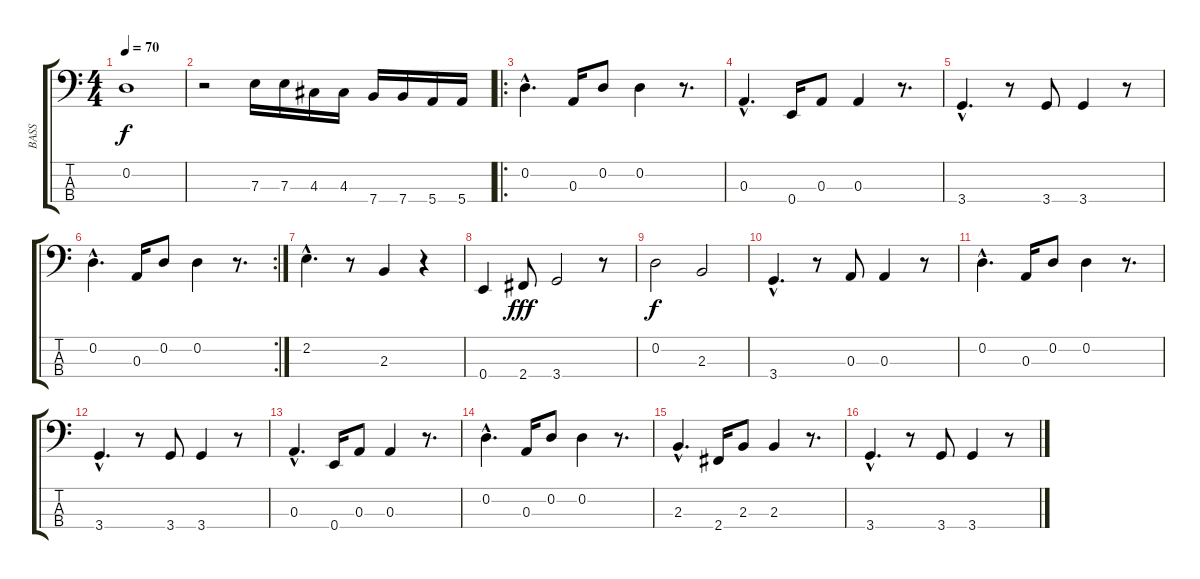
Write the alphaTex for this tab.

\track ("BASS" "BASS") {instrument electricbassfinger}
\staff {score tabs}
\tuning (G2 D2 A1 E1) {hide}
\ts (4 4)
\tempo 70
\clef f4
\ks c
0.2.1{dy f} |
r.2 7.3.16 7.3.16 4.3.16 4.3.16 7.4.16 7.4.16 5.4.16 5.4.16 |
\ro
0.2{hac}.4{d} 0.3.16 0.2.8 0.2.4 r.8{d} |
0.3{hac}.4{d} 0.4.16 0.3.8 0.3.4 r.8{d} |
3.4{hac}.4{d} r.8 3.4.8 3.4.4 r.8 |
\rc 2
0.2{hac}.4{d} 0.3.16 0.2.8 0.2.4 r.8{d} |
2.2{hac}.4{d} r.8 2.3.4 r.4 |
0.4.4 2.4.8{dy fff} 3.4.2 r.8 |
0.2.2{dy f} 2.3.2 |
3.4{hac}.4{d} r.8 0.3.8 0.3.4 r.8 |
0.2{hac}.4{d} 0.3.16 0.2.8 0.2.4 r.8{d} |
3.4{hac}.4{d} r.8 3.4.8 3.4.4 r.8 |
0.3{hac}.4{d} 0.4.16 0.3.8 0.3.4 r.8{d} |
0.2{hac}.4{d} 0.3.16 0.2.8 0.2.4 r.8{d} |
2.3{hac}.4{d} 2.4.16 2.3.8 2.3.4 r.8{d} |
3.4{hac}.4{d} r.8 3.4.8 3.4.4 r.8
